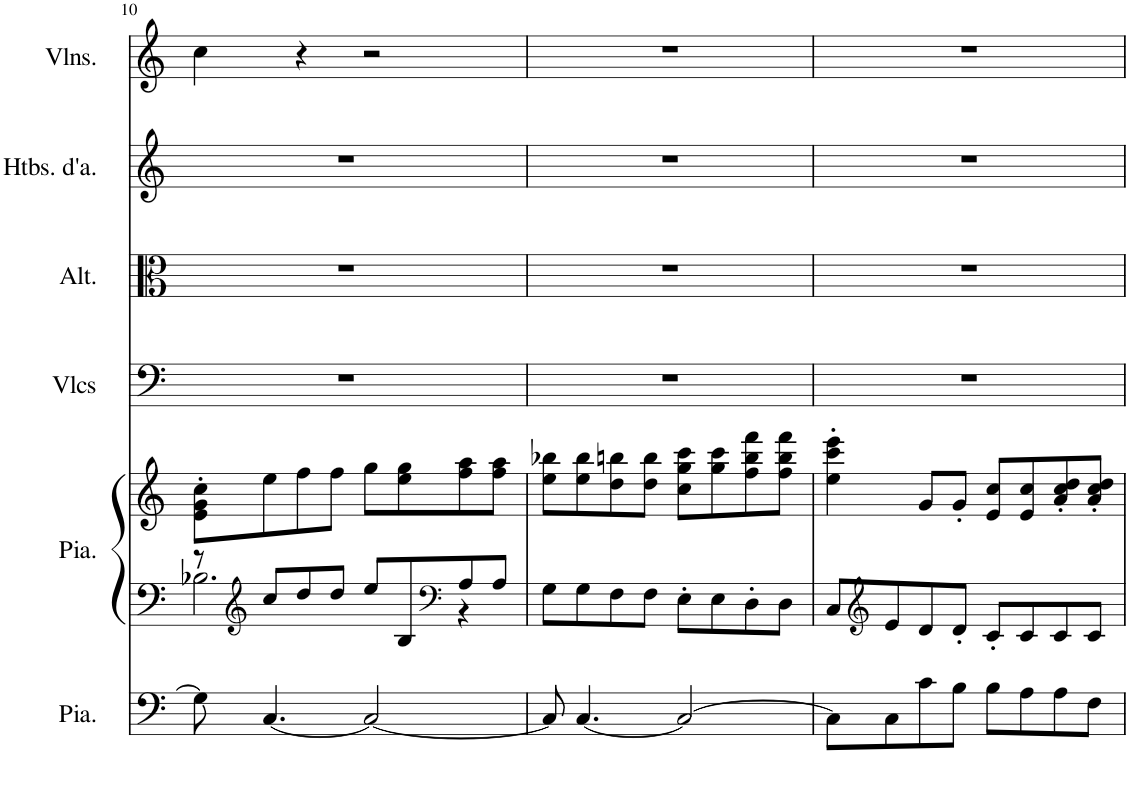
**kern	**kern	**kern	**kern	**kern	**kern	**kern
*part6	*part5	*part5	*part4	*part3	*part2	*part1
*staff7	*staff6	*staff5	*staff4	*staff3	*staff2	*staff1
*I"Piano, Pedals	*I"Piano, Organ	*	*I"Violoncelles, Bass	*I"Altos, Tenor	*I"Hautbois d'amour, Alto	*I"Violons, Soprano
*I'Pia.	*I'Pia.	*	*I'Vlcs	*I'Alt.	*I'Htbs. d'a.	*I'Vlns.
!!LO:PB:g=z
*clefF4	*clefF4	*clefG2	*clefF4	*clefC3	*clefG2	*clefG2
*	*	*	*	*	*Trd2c3	*
*k[]	*k[]	*k[]	*k[]	*k[]	*k[]	*k[]
*M4/4	*M4/4	*M4/4	*M4/4	*M4/4	*M4/4	*M4/4
=10	=10	=10	=10	=10	=10	=10
*	*^	*	*	*	*	*
8G\]	8r	2.B-X\	8e\' 8g\' 8cc\'L	1r	1r	1r	4cc\
*	*clefG2	*	*	*	*	*	*
[4.C/	8cc/L	.	8ee\	.	.	.	.
.	8dd/	.	8ff\	.	.	.	4r
.	8dd/J	.	8ff\J	.	.	.	.
2C/_	8ee/L	.	8gg\L	.	.	.	2r
.	8B-/	.	8ee\ 8gg\	.	.	.	.
*	*clefF4	*	*	*	*	*	*
.	8A/	4r	8ff\ 8aa\	.	.	.	.
.	8A/J	.	8ff\ 8aa\J	.	.	.	.
*	*v	*v	*	*	*	*	*
=11	=11	=11	=11	=11	=11	=11
8C/]	8G\L	8ee\ 8bb-X\L	1r	1r	1r	1r
[4.C/	8G\	8ee\ 8bb-\	.	.	.	.
.	8F\	8dd\ 8bbn\	.	.	.	.
.	8F\J	8dd\ 8bb\J	.	.	.	.
2C/_	8E'\L	8cc\ 8gg\ 8ccc\L	.	.	.	.
.	8E\	8gg\ 8ccc\	.	.	.	.
.	8D'\	8ff\ 8bb\ 8fff\	.	.	.	.
.	8D\J	8ff\ 8bb\ 8fff\J	.	.	.	.
=12	=12	=12	=12	=12	=12	=12
8C\L]	8C/L	4ee\' 4ccc\' 4eee\'	1r	1r	1r	1r
*	*clefG2	*	*	*	*	*
8C\	8e/	.	.	.	.	.
8c\	8d/	8g/L	.	.	.	.
8B\J	8d'/J	8g'/J	.	.	.	.
8B\L	8c'/L	8e/ 8cc/L	.	.	.	.
8A\	8c/	8e/ 8cc/	.	.	.	.
8A\	8c/	8a/' 8cc/' 8dd/'	.	.	.	.
8F\J	8c/J	8a/' 8cc/' 8dd/'J	.	.	.	.
=	=	=	=	=	=	=
*-	*-	*-	*-	*-	*-	*-
